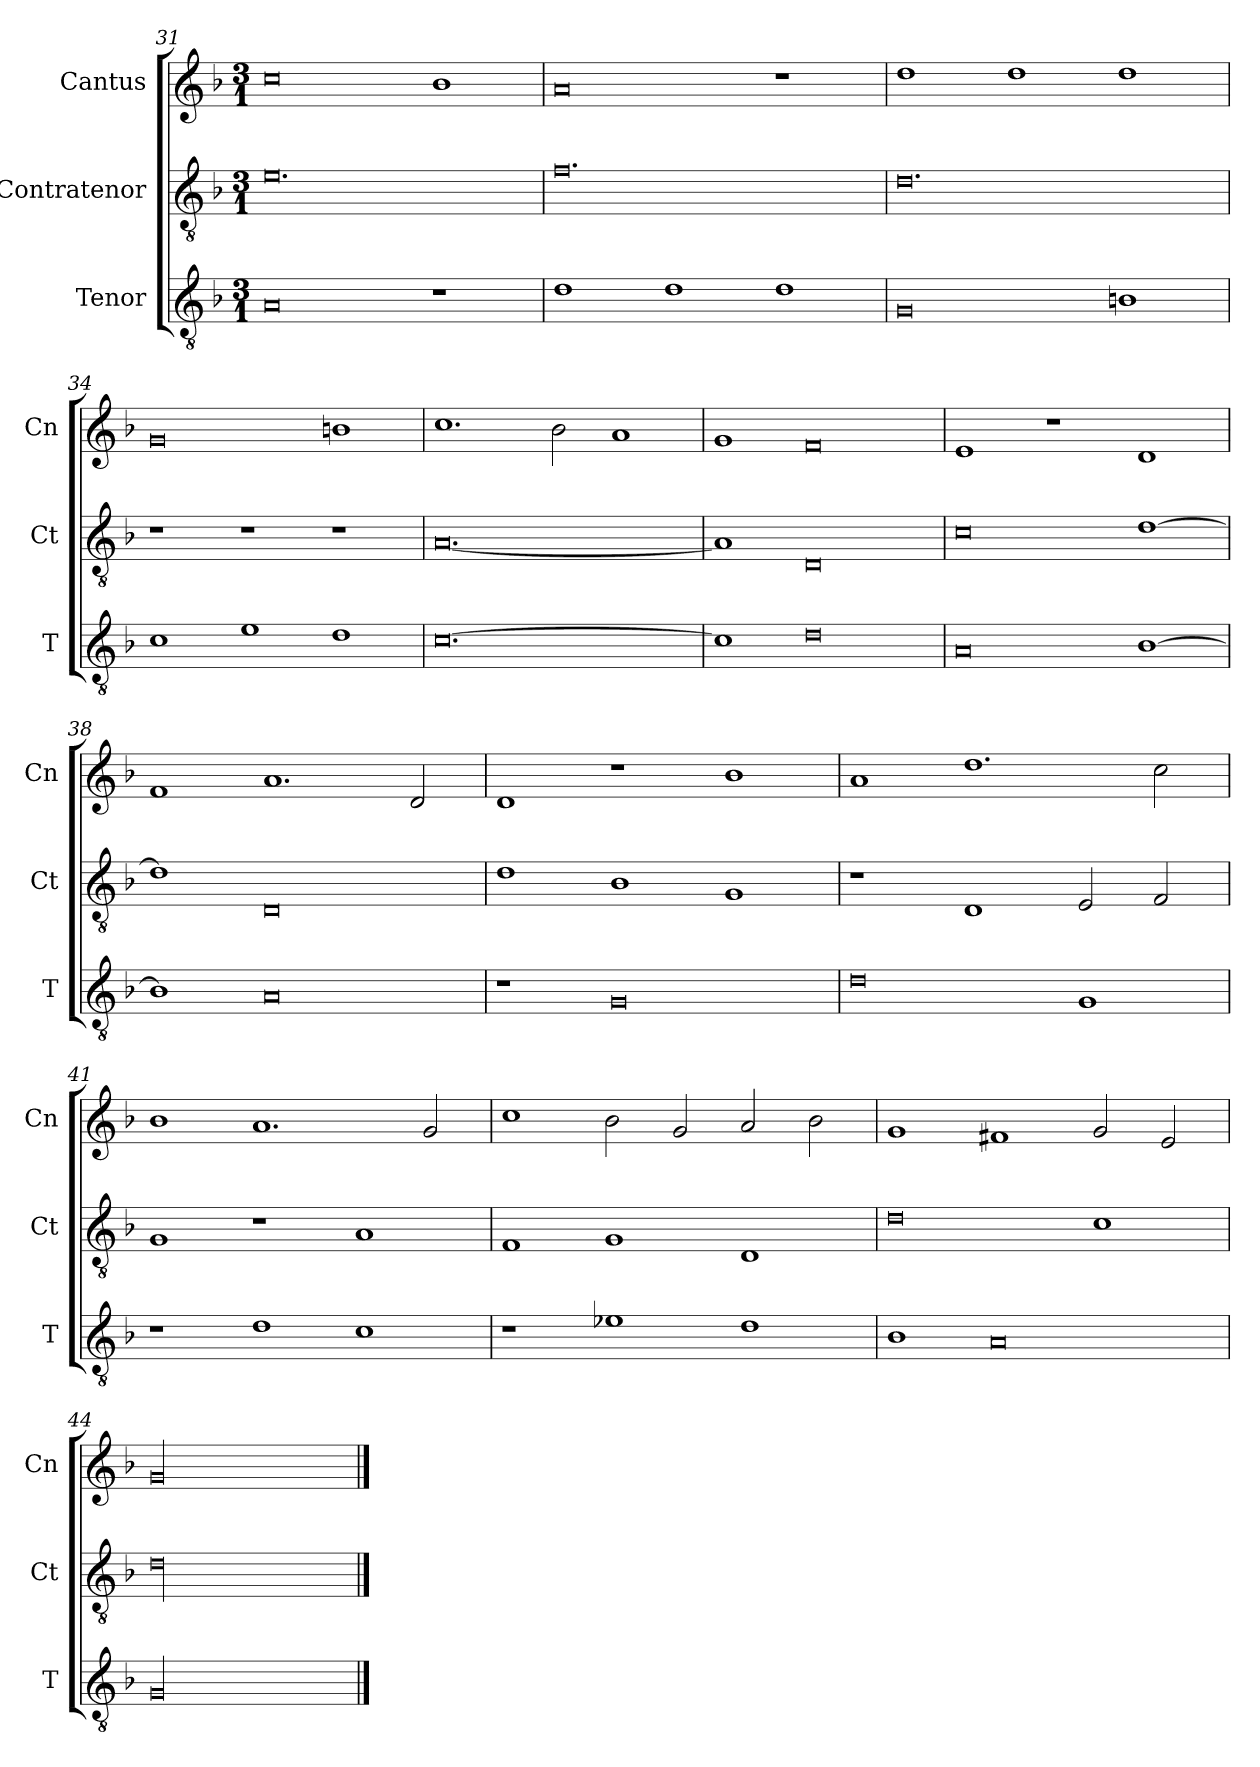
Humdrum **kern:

**kern	**kern	**kern
*part3	*part2	*part1
*staff3	*staff2	*staff1
*I"Tenor	*I"Contratenor	*I"Cantus
*I'T	*I'Ct	*I'Cn
*clefGv2	*clefGv2	*clefG2
*k[b-]	*k[b-]	*k[b-]
*M3/1	*M3/1	*M3/1
=31	=31	=31
0A	0.e	0cc
1r	.	1b-
=32	=32	=32
1d	0.f	0a
1d	.	.
1d	.	1r
=33	=33	=33
0G	0.d	1dd
.	.	1dd
1Bn	.	1dd
=34	=34	=34
1c	1r	0g
1e	1r	.
1d	1r	1bn
=35	=35	=35
[0.c	[0.A	1.cc
.	.	2b-\
.	.	1a
=36	=36	=36
1c]	1A]	1g
0d	0D	0f
=37	=37	=37
0A	0c	1e
.	.	1r
[1B-	[1d	1d
=38	=38	=38
1B-]	1d]	1f
0A	0D	1.a
.	.	2d/
=39	=39	=39
1r	1d	1d
0G	1B-	1r
.	1G	1b-
=40	=40	=40
0d	1r	1a
.	1D	1.dd
1G	2E/	.
.	2F/	2cc\
=41	=41	=41
1r	1G	1b-
1d	1r	1.a
1c	1A	.
.	.	2g/
=42	=42	=42
1r	1F	1cc
1e-X	1G	2b-\
.	.	2g/
1d	1D	2a/
.	.	2b-\
=43	=43	=43
1B-	0d	1g
0A	.	1f#X
.	1c	2g/
.	.	2e/
=44	=44	=44
!LO:N:vis=00	!LO:N:vis=00	!LO:N:vis=00
0.G	0.d	0.g
==	==	==
*-	*-	*-
